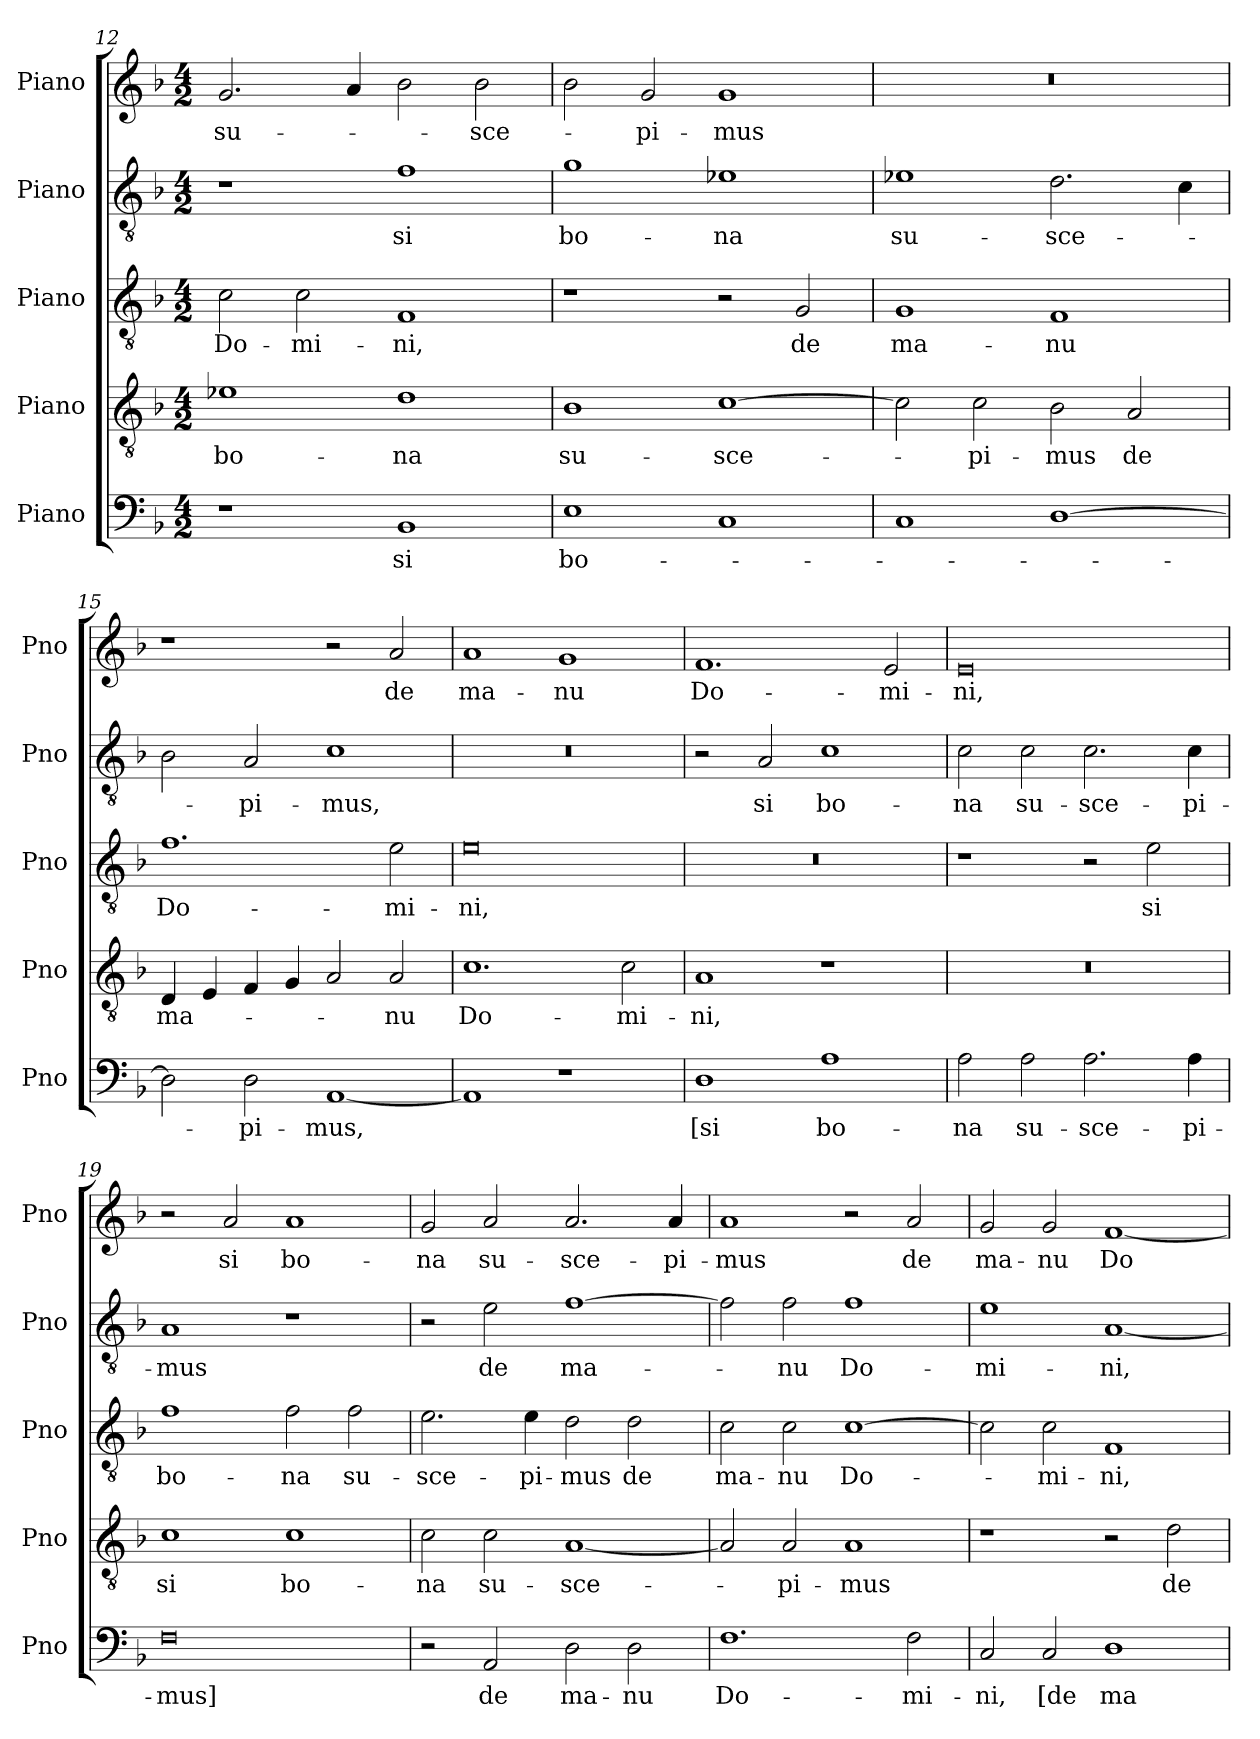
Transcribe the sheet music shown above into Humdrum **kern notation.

**kern	**text	**kern	**text	**kern	**text	**kern	**text	**kern	**text
*part5	*part5	*part4	*part4	*part3	*part3	*part2	*part2	*part1	*part1
*staff5	*staff5	*staff4	*staff4	*staff3	*staff3	*staff2	*staff2	*staff1	*staff1
*I"Piano	*	*I"Piano	*	*I"Piano	*	*I"Piano	*	*I"Piano	*
*I'Pno	*	*I'Pno	*	*I'Pno	*	*I'Pno	*	*I'Pno	*
*clefF4	*	*clefGv2	*	*clefGv2	*	*clefGv2	*	*clefG2	*
*k[b-]	*	*k[b-]	*	*k[b-]	*	*k[b-]	*	*k[b-]	*
*M4/2	*	*M4/2	*	*M4/2	*	*M4/2	*	*M4/2	*
=12	=12	=12	=12	=12	=12	=12	=12	=12	=12
1r	.	1e-X	bo­-	2c\	Do-	1r	.	2.g/	su-
.	.	.	.	2c\	-mi­-	.	.	.	.
.	.	.	.	.	.	.	.	4a/	.
1BB-	-si	1d	-na	1F	-ni,	1f	si	2b-\	.
.	.	.	.	.	.	.	.	2b-\	-sce-
=13	=13	=13	=13	=13	=13	=13	=13	=13	=13
1E	bo­-	1B-	su-	1r	.	1g	bo-	2b-\	.
.	.	.	.	.	.	.	.	2g/	-pi-
1C	.	[1c	-sce­-	2r	.	1e-X	-na	1g	-mus
.	.	.	.	2G/	de	.	.	.	.
=14	=14	=14	=14	=14	=14	=14	=14	=14	=14
1C	.	2c\]	.	1G	ma­-	1e-X	su­-	0r	.
.	.	2c\	-pi-	.	.	.	.	.	.
[1D	.	2B-\	-mus	1F	-nu	2.d\	-sce-	.	.
.	.	2A/	de	.	.	.	.	.	.
.	.	.	.	.	.	4c\	.	.	.
=15	=15	=15	=15	=15	=15	=15	=15	=15	=15
2D\]	.	4D/	ma-	1.f	Do­-	2B-\	.	1r	.
.	.	4E/	.	.	.	.	.	.	.
2D\	-pi-	4F/	.	.	.	2A/	-pi­-	.	.
.	.	4G/	.	.	.	.	.	.	.
[1AA	-mus,	2A/	.	.	.	1c	-mus,	2r	.
.	.	2A/	-nu	2e\	-mi-	.	.	2a/	de
!!LO:LB:g=z
=16	=16	=16	=16	=16	=16	=16	=16	=16	=16
1AA]	.	1.c	Do­-	0e	-ni,	0r	.	1a	ma-
1r	.	.	.	.	.	.	.	1g	-nu
.	.	2c\	-mi­-	.	.	.	.	.	.
=17	=17	=17	=17	=17	=17	=17	=17	=17	=17
1D	[si	1A	-ni,	0r	.	2r	.	1.f	Do­-
.	.	.	.	.	.	2A/	si	.	.
1A	bo-	1r	.	.	.	1c	bo-	.	.
.	.	.	.	.	.	.	.	2e/	-mi-
=18	=18	=18	=18	=18	=18	=18	=18	=18	=18
2A\	-na	0r	.	1r	.	2c\	-na	0e	-ni,
2A\	su­-	.	.	.	.	2c\	su­-	.	.
2.A\	-sce-	.	.	2r	.	2.c\	-sce-	.	.
.	.	.	.	2e\	si	.	.	.	.
4A\	-pi-	.	.	.	.	4c\	-pi­-	.	.
=19	=19	=19	=19	=19	=19	=19	=19	=19	=19
0F	-mus]	1c	si	1f	bo-	1A	-mus	2r	.
.	.	.	.	.	.	.	.	2a/	si
.	.	1c	bo-	2f\	-na	1r	.	1a	bo­-
.	.	.	.	2f\	su­-	.	.	.	.
=20	=20	=20	=20	=20	=20	=20	=20	=20	=20
2r	.	2c\	-na	2.e\	-sce-	2r	.	2g/	-na
2AA/	de	2c\	su-	.	.	2e\	de	2a/	su-
.	.	.	.	4e\	-pi-	.	.	.	.
2D\	ma-	[1A	-sce-	2d\	-mus	[1f	ma-	2.a/	-sce­-
2D\	-nu	.	.	2d\	de	.	.	.	.
.	.	.	.	.	.	.	.	4a/	-pi­-
=21	=21	=21	=21	=21	=21	=21	=21	=21	=21
1.F	Do-	2A/]	.	2c\	ma-	2f\]	.	1a	-mus
.	.	2A/	-pi-	2c\	-nu	2f\	-nu	.	.
.	.	1A	-mus	[1c	Do-	1f	Do­-	2r	.
2F\	-mi­-	.	.	.	.	.	.	2a/	de
=22	=22	=22	=22	=22	=22	=22	=22	=22	=22
2C/	-ni,	1r	.	2c\]	.	1e	-mi-	2g/	ma-
2C/	[de	.	.	2c\	-mi-	.	.	2g/	-nu
1D	ma­-	2r	.	1F	-ni,	[1A	-ni,	[1f	Do­-
.	.	2d\	de	.	.	.	.	.	.
=	=	=	=	=	=	=	=	=	=
*-	*-	*-	*-	*-	*-	*-	*-	*-	*-
